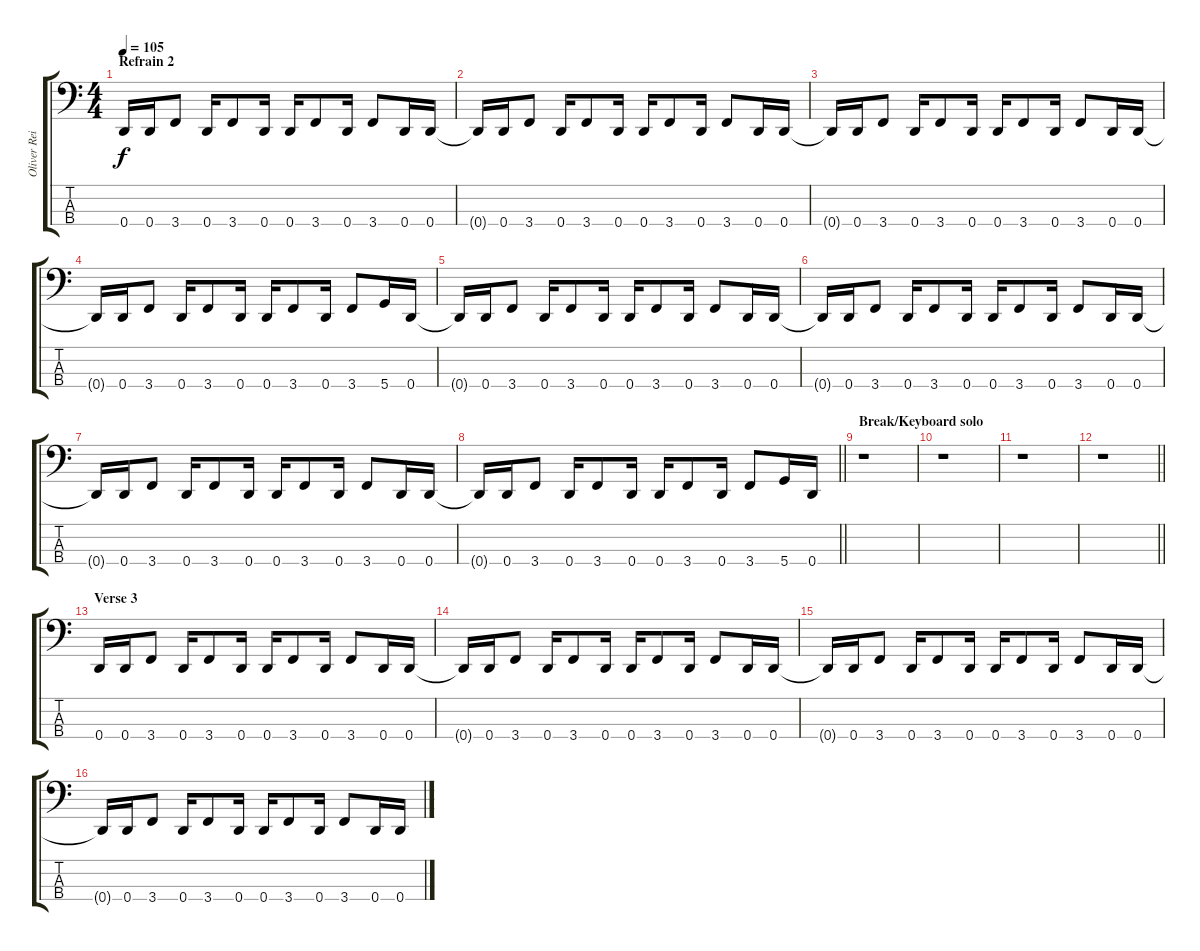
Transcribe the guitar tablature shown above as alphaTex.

\track ("Oliver Reidel" "Oliver Rei") {instrument electricbassfinger}
\staff {score tabs}
\tuning (G2 D2 A1 D1) {hide}
\ts (4 4)
\section ("" "Refrain 2")
\tempo 105
\clef f4
\ks c
0.4{t}.16{dy f volume 14} 0.4.16 3.4.8 0.4.16 3.4.8 0.4.16 0.4.16 3.4.8 0.4.16 3.4.8 0.4.16 0.4.16 |
0.4{t}.16 0.4.16 3.4.8 0.4.16 3.4.8 0.4.16 0.4.16 3.4.8 0.4.16 3.4.8 0.4.16 0.4.16 |
0.4{t}.16 0.4.16 3.4.8 0.4.16 3.4.8 0.4.16 0.4.16 3.4.8 0.4.16 3.4.8 0.4.16 0.4.16 |
0.4{t}.16 0.4.16 3.4.8 0.4.16 3.4.8 0.4.16 0.4.16 3.4.8 0.4.16 3.4.8 5.4.16 0.4.16 |
0.4{t}.16{volume 14} 0.4.16 3.4.8 0.4.16 3.4.8 0.4.16 0.4.16 3.4.8 0.4.16 3.4.8 0.4.16 0.4.16 |
0.4{t}.16 0.4.16 3.4.8 0.4.16 3.4.8 0.4.16 0.4.16 3.4.8 0.4.16 3.4.8 0.4.16 0.4.16 |
0.4{t}.16 0.4.16 3.4.8 0.4.16 3.4.8 0.4.16 0.4.16 3.4.8 0.4.16 3.4.8 0.4.16 0.4.16 |
\barLineRight lightlight
0.4{t}.16 0.4.16 3.4.8 0.4.16 3.4.8 0.4.16 0.4.16 3.4.8 0.4.16 3.4.8 5.4.16 0.4.16 |
\section ("" "Break/Keyboard solo")
r.1 |
r.1 |
r.1 |
\barLineRight lightlight
r.1 |
\section ("" "Verse 3")
0.4.16{volume 16} 0.4.16 3.4.8 0.4.16 3.4.8 0.4.16 0.4.16 3.4.8 0.4.16 3.4.8 0.4.16 0.4.16 |
0.4{t}.16{volume 16} 0.4.16 3.4.8 0.4.16 3.4.8 0.4.16 0.4.16 3.4.8 0.4.16 3.4.8 0.4.16 0.4.16 |
0.4{t}.16{volume 16} 0.4.16 3.4.8 0.4.16 3.4.8 0.4.16 0.4.16 3.4.8 0.4.16 3.4.8 0.4.16 0.4.16 |
0.4{t}.16{volume 16} 0.4.16 3.4.8 0.4.16 3.4.8 0.4.16 0.4.16 3.4.8 0.4.16 3.4.8 0.4.16 0.4.16
